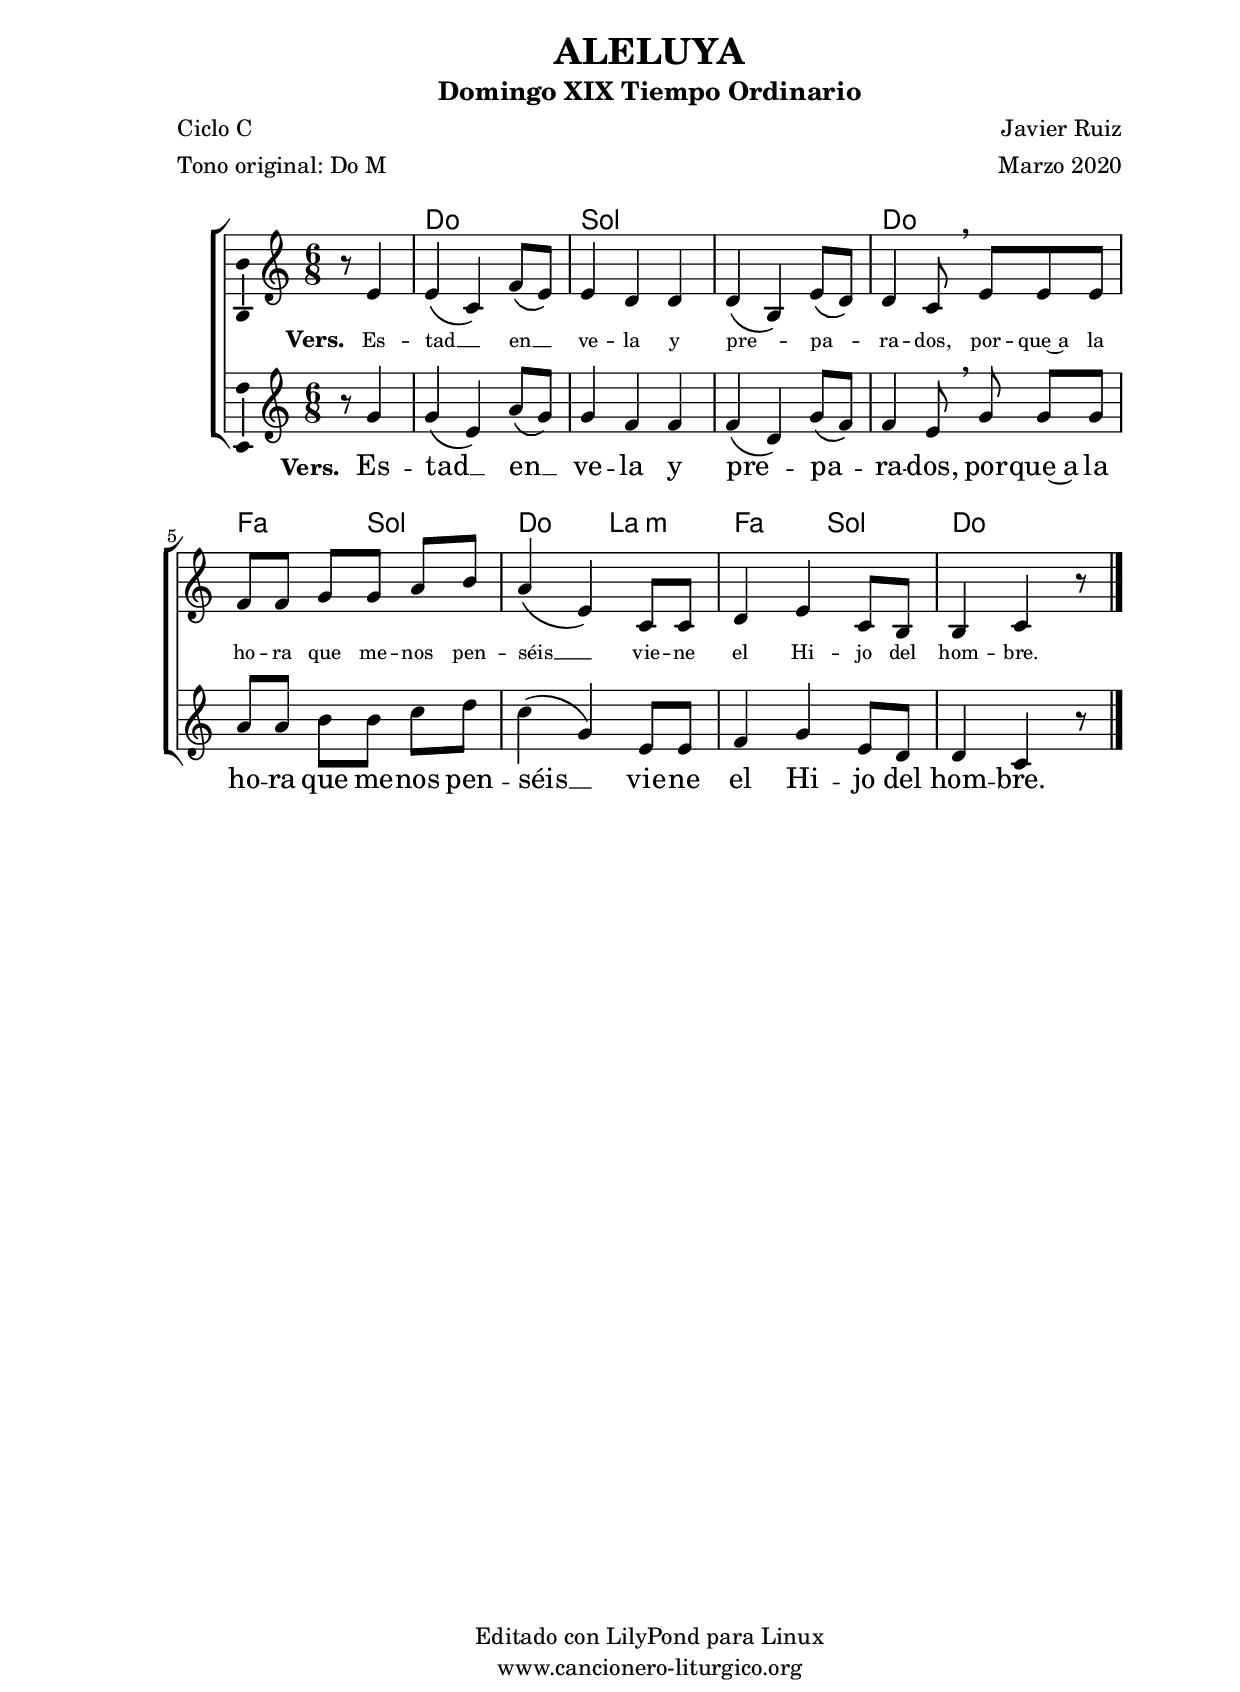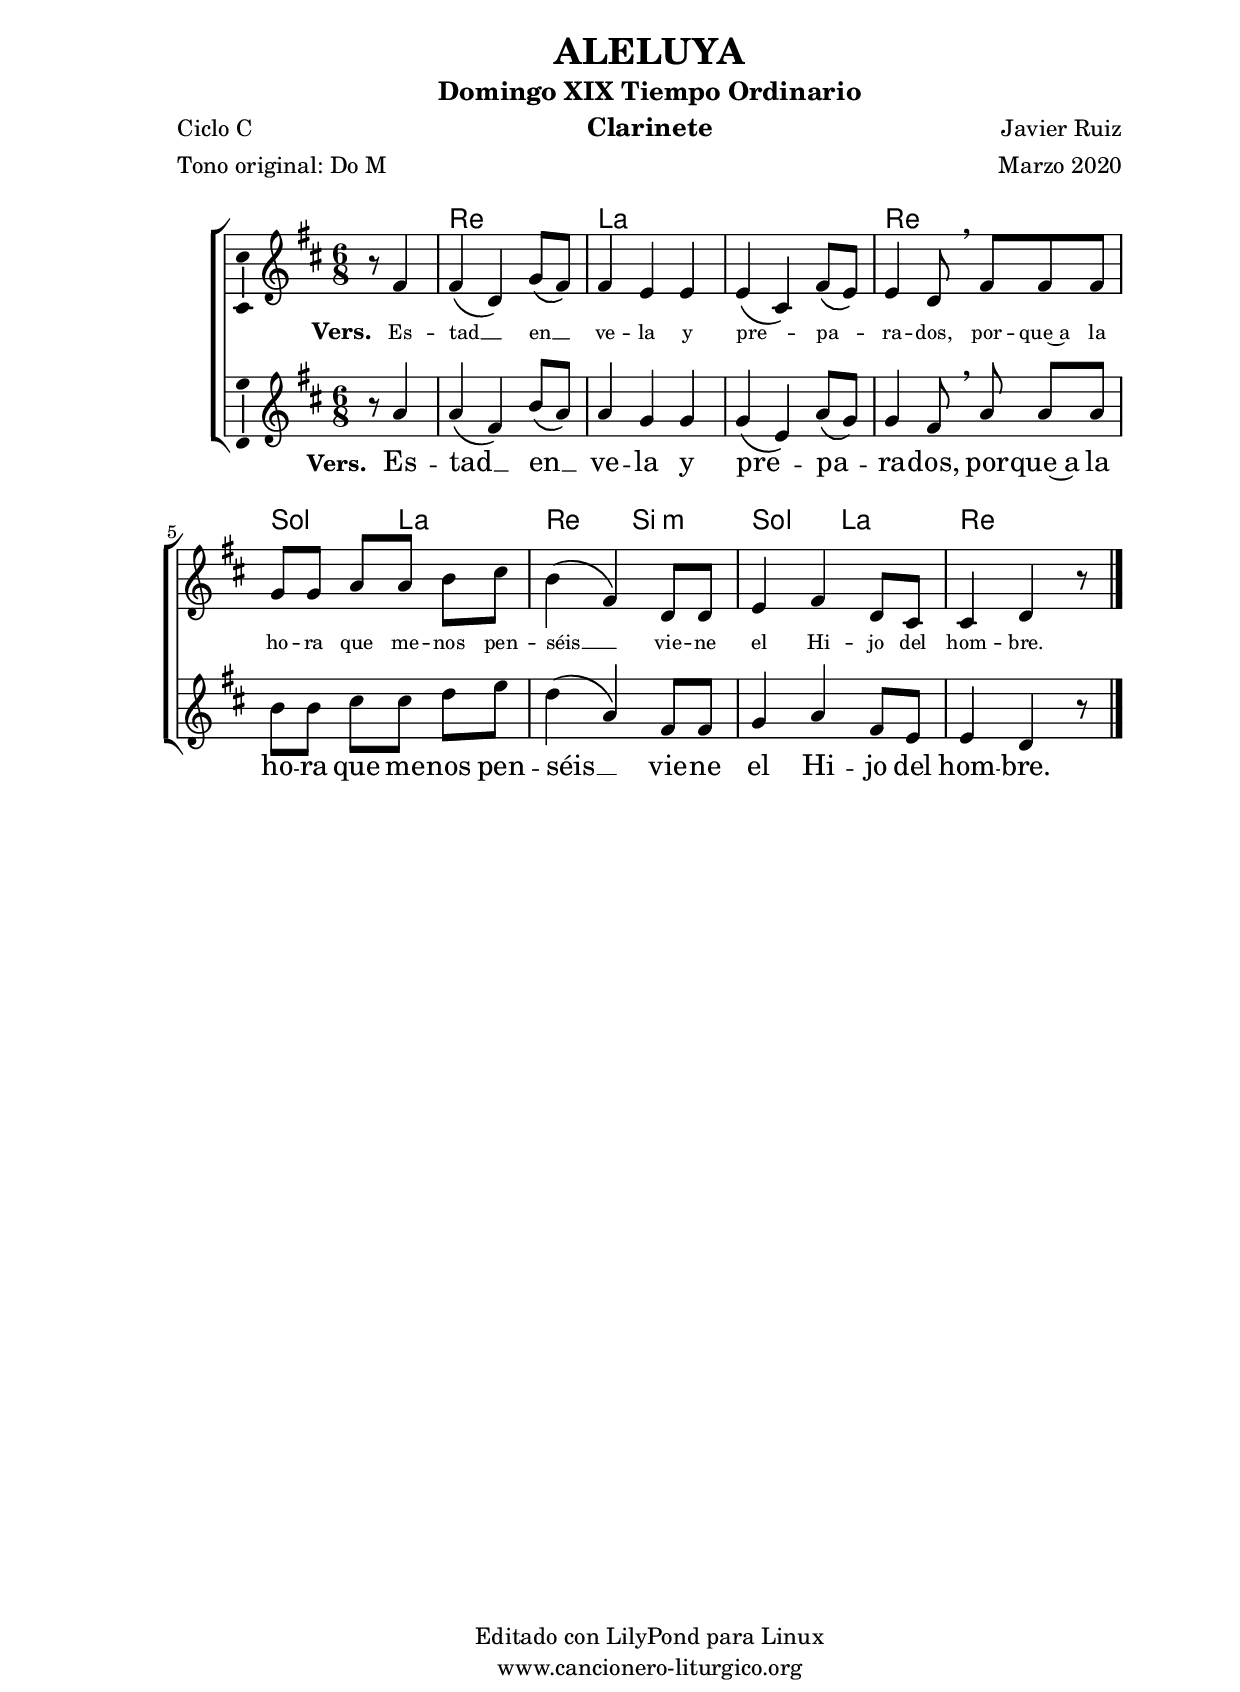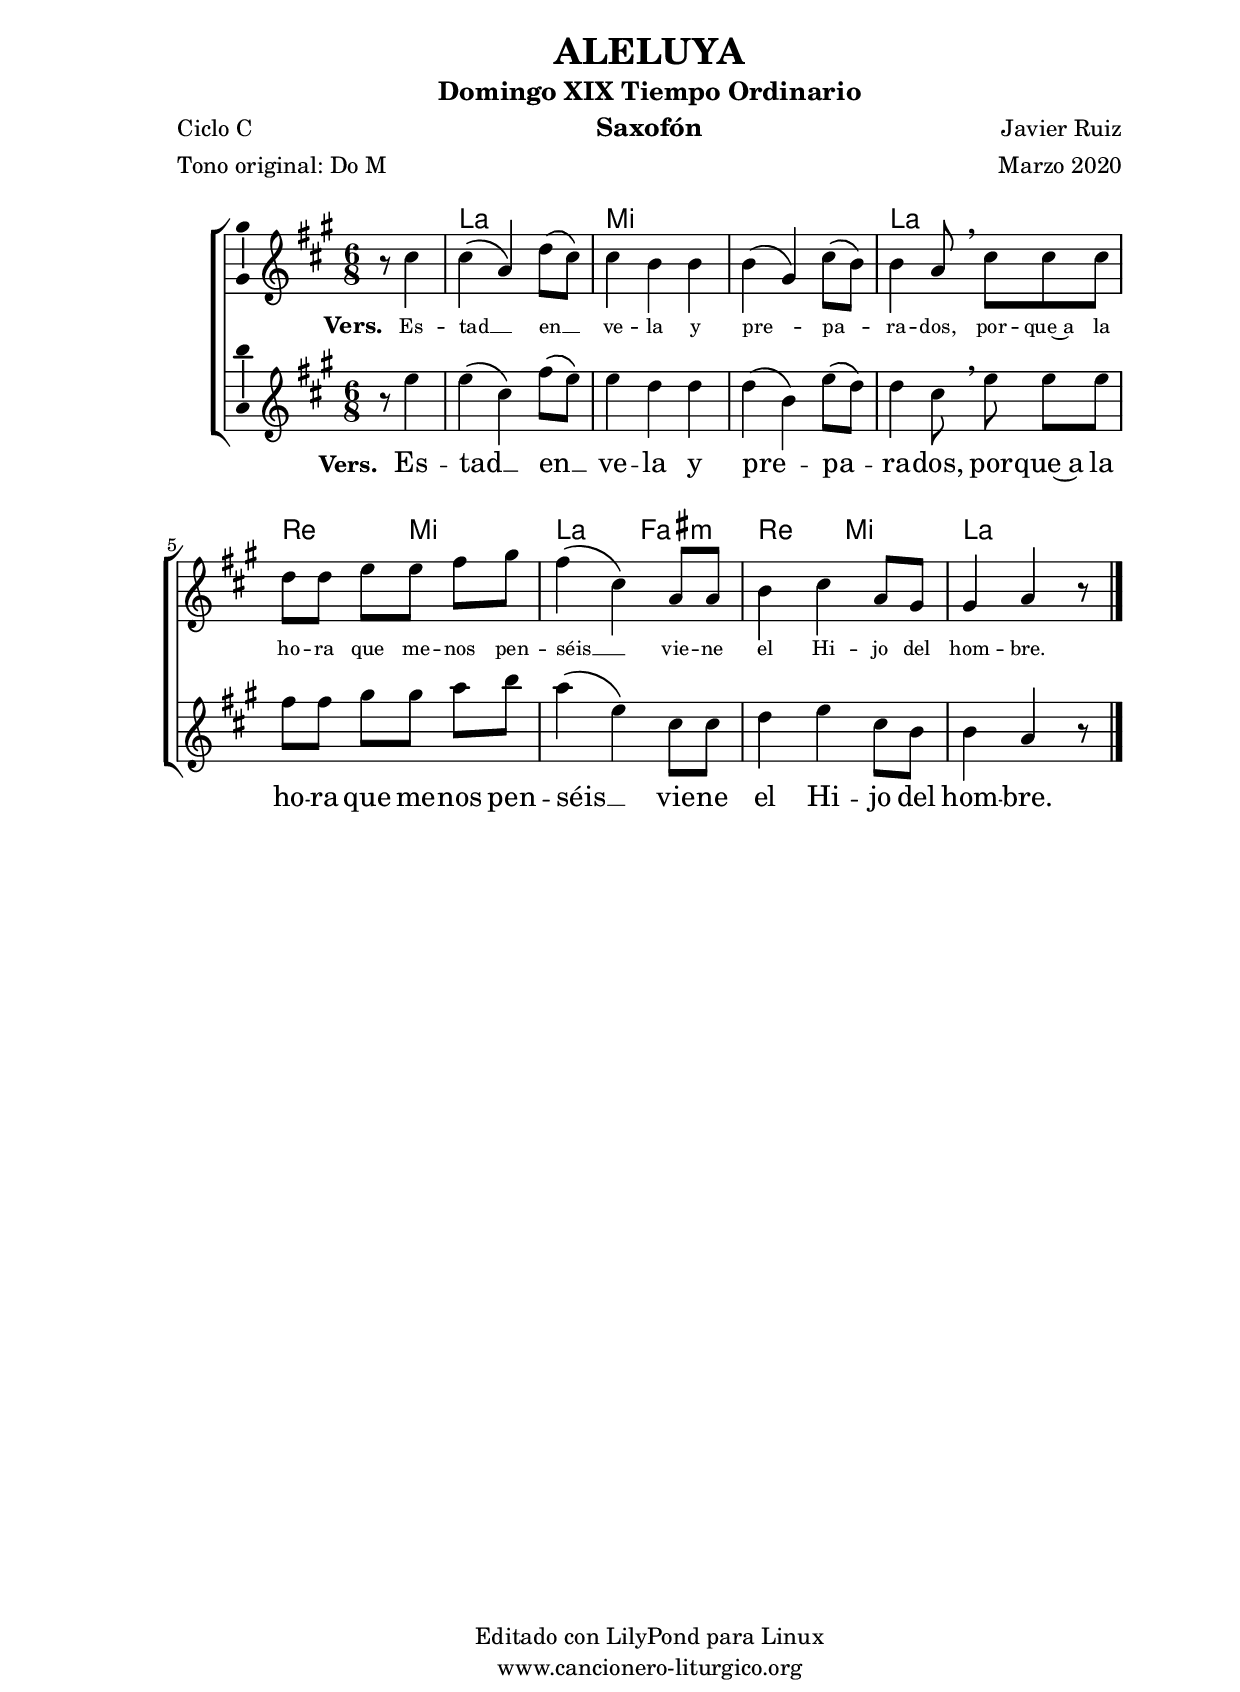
%
%para convertir .midi en .wav:
%timidity filename.midi -Ow -o finename.wav
%
%
%Para convertir de .wav a .mp3:
%lame -h -m j filename.wav
%
%
%para escuchar el midi:
%timidity nombrefichero.midi
%


%versión de lilypond para la que se ha escrito esta partitura:
\version "2.16.0"

	%Tamaño papel
	#(set-default-paper-size "a4")
	%Tamaño partitura
	#(set-global-staff-size 20)
	%No responde al pulsar sobre una nota
	#(ly:set-option 'point-and-click #f)

%parámetros del encabezamiento:
\header {
	title = "ALELUYA"
	subtitle = "Domingo XIX Tiempo Ordinario"
	composer = "Javier Ruiz"
	poet = "Ciclo C"
	meter = "Tono original: Do M"
	arranger = "Marzo 2020"
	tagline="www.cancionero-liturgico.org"
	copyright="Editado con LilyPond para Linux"
	}

%parámetros asociados al papel:
\paper  {
	oddHeaderMarkup = \markup {\fill-line { \on-the-fly #not-first-page \fromproperty #'header:title \on-the-fly #not-first-page \fromproperty #'header:composer }}
	evenHeaderMarkup = \markup {\fill-line { \fromproperty #'header:composer \fromproperty #'header:title }}
	#(set-paper-size "a4")
	print-page-number = ##f
	first-page-number = 1
	print-first-page-number = ##f
%	head-separation = 3.0 \cm
	top-margin = 1.5 \cm
%	top-margin = 2.0 \cm
%%%	bottom-margin = 0.5\cm
	bottom-margin = 0.2\cm
	left-margin = 3.0 \cm
	line-width = 16.0 \cm 
	indent = 8\mm
	interscoreline = 2.\mm
	between-system-space = 15\mm
%	para que las partituras no llenen la hoja:
	ragged-bottom = ##t
%	idem para la última hoja:
	ragged-last-bottom = ##f
%	para que las partituras llenen el ancho del papel:
	ragged-last = ##f
	after-title-space = 2.5 \cm
%page-count=2
system-count=2

	%Flexible Vertical Spacing
%	markup-markup-spacing =
%	#'((basic-distance . 15) (minimum-distance . 15) (padding . 3))
	markup-system-spacing =
	#'((basic-distance . 15) (minimum-distance . 15) (padding . 3))
	system-system-spacing =
	#'((basic-distance . 15) (minimum-distance . 15) (padding . 3))
	score-system-spacing =
	#'((basic-distance . 15) (minimum-distance . 15) (padding . 5))
%	top-system-spacing = % header
%	#'((basic-distance . 8) (minimum-distance . 0) (padding . 0))
%	top-markup-spacing =
%	#'((basic-distance . 20) (minimum-distance . 20) (padding . 0))
	last-bottom-spacing = % footer
	#'((basic-distance . 5) (minimum-distance . 5) (padding . 0))
%	score-markup-spacing =
%	#'((basic-distance . 16) (minimum-distance . 13) (padding . 0))

	}


%parámetros que afectan a toda la partitura:
global =  {
	%clave de sol (G):
	\clef G
	%armadura:
%	\transpose ees f
	\key c \major
	\tempo 4.=60
	\set Score.tempoHideNote = ##t
	}


acordes = {
	\italianChords
	\chordmode {
%	\transpose ees f
{

s4.
c4. c g g g g c c f g c a:m f g c c4

	}
	}
}


melodiatrompeta = 
%	\transpose ees f
{

	\relative c''{
	\time 6/8

\partial4.
r4.
r2.
r8 g16 a b c d4.
r2.
r8 c16 d e f g4.
r2.
r8 c,16 b a g a4.
r2.
r8 c16 d c b c4

}
	\bar "|."
	}


melodiatres = 
%	\transpose ees f
{

	\relative c'{
	\time 6/8

\partial4.
r8 e4
e4 \(c4\) f8 \(e\)
e4 d4 \noBeam d4
d4 \(b4\) e8 \(d\)
d4 c8 \breathe e8 e e
f8 f g8 [g] a8 b
a4 \(e4\) c8 c
d4 e4 c8 b
b4 c4 r8

}

	\bar "|."
	}


melodiabajo = 
%	\transpose ees f
{

	%clave de fa (F):
	\clef F

	\relative c{
	\time 6/8

\partial4.
r4.
c4 c8 c4.
g4 g8 g4.
g4 g8 g4.
c4 c8 c4.
f4 f8 g4 g8
c,4 c8 a4 a8
f'4 f8 g4 g8
c,4 c8 c4

}

	\bar "|."
	}


melodia = 
%	\transpose ees f
{

	\relative c'{
	\time 6/8

\partial4.
r8 g'4
g4 \(e4\) a8 \(g\)
g4 f4 \noBeam f4
f4 \(d4\) g8 \(f\)
f4 e8 \breathe g8 \noBeam g g
a8 [a] \noBeam b [b] \noBeam c8 [d]
c4 \(g4\) e8 e
f4 g4 e8 d
d4 c4 r8

}

	\bar "|."
	}


texto = \lyricmode {
\set stanza =#"Vers. "
Es -- tad __ _ en __ _ ve -- la y pre -- _ pa -- _ ra -- dos,
por -- que~a la ho -- ra que me -- nos pen -- séis __ _
vie -- ne el Hi -- jo del hom -- bre.
	}

textotres = \lyricmode {
\override LyricText #'font-size = #-1
\set stanza =#"Vers. "
Es -- tad __ _ en __ _ ve -- la y pre -- _ pa -- _ ra -- dos,
por -- que~a la ho -- ra que me -- nos pen -- séis __ _
vie -- ne el Hi -- jo del hom -- bre.
	}


acordesStaff = \context ChordNames = acordesStaff <<
	\set chordChanges = ##t
	\acordes
	>>

voztrompetaStaff = \context Voice = voztrompetaStaff
<<
	\override Staff.StaffSymbol #'staff-space = #(magstep -0.35)
	\set Staff.midiInstrument = #"trumpet"
	\set Staff.midiMinimumVolume = #0.4
	\set Staff.midiMaximumVolume = #0.6
	\global
	\melodiatrompeta
	>>

voztresStaff = \context Voice = voztresStaff
\with {\consists "Ambitus_engraver"}
<<
%	\override Staff.StaffSymbol #'staff-space = #(magstep -0.35)
	\set Staff.midiInstrument = #"violin"
	\set Staff.midiMinimumVolume = #0.6
	\set Staff.midiMaximumVolume = #0.8
	\global
	\relative c' \melodiatres
	>>

vozStaff = \context Voice = vozStaff
\with {\consists "Ambitus_engraver"}
<<
%	\set Staff.instrumentName = ""
%	\set Staff.shortInstrumentName = ""
%	\set Staff.midiInstrument = #"clarinet"
%	\set Staff.midiInstrument = #"cello"
	\set Staff.midiInstrument = #"flute"
%	\set Staff.midiInstrument = #"electric guitar (jazz)"
%	\set Staff.midiInstrument = #"english horn"
%	\set Staff.midiInstrument = #"violin"
%	\set Staff.midiInstrument = #"glockenspiel"
	\set Staff.midiMinimumVolume = #0.8
	\set Staff.midiMaximumVolume = #1.0
	\global
	\melodia
	>>

vozbajoStaff = \context Voice = vozbajoStaff
<<
	\override Staff.StaffSymbol #'staff-space = #(magstep -0.35)
	\set Staff.midiInstrument = #"english horn"
	\set Staff.midiMinimumVolume = #0.6
	\set Staff.midiMaximumVolume = #0.8
	\global
	\melodiabajo
	>>

textoStaff = \context Lyrics = textoStaff <<
	\lyricsto vozStaff \texto
	>>

textotresStaff = \context Lyrics = textotresStaff <<
	\lyricsto voztresStaff \textotres
	>>


\book {
	\score {
		<<
		\context ChoirStaff {
%			\override StaffGroup.SystemStartBracket #'collapse-height = #1
%			\override Score.SystemStartBar #'collapse-height = #1
			<<
			\acordesStaff
%			\voztrompetaStaff
			\voztresStaff
			\textotresStaff
			\vozStaff
			\textoStaff
%			\vozbajoStaff
			>>
			}
		>>
		\layout {
	    		\context {
				\Lyrics
				\override LyricText #'font-size = #2
				}
	   		 \context {
				\Score
				\override StaffSymbol #'staff-space = #(magstep +3)
				}
			}
		}
	\score {
		\unfoldRepeats
		<<
		\context ChoirStaff {
			<<
			\acordesStaff
			\voztrompetaStaff
			\voztresStaff
			\vozStaff
			\vozbajoStaff
			>>
			}
		>>
		\midi {
	  		\context {
	  			\Score
				tempoWholesPerMinute = #(ly:make-moment 70 4)
				}
			}
		}
	}


%Partitura para clarinete
#(define output-suffix "C")
\book {
	\header{
		instrument = "Clarinete"
		}
	\score {
		<<
		\context ChoirStaff {
%			\override StaffGroup.SystemStartBracket #'collapse-height = #1
%			\override Score.SystemStartBar #'collapse-height = #1
\transpose c d
			<<
			\acordesStaff
%			\voztrompetaStaff
			\voztresStaff
			\textotresStaff
			\vozStaff
			\textoStaff
%			\vozbajoStaff
			>>
			}
		>>
		\layout {
	    		\context {
				\Lyrics
				\override LyricText #'font-size = #2
				}
	   		 \context {
				\Score
				\override StaffSymbol #'staff-space = #(magstep +3)
				}
			}
		}
	}


%Partitura para saxofón
#(define output-suffix "S")
\book {
	\header{
		instrument = "Saxofón"
		}
	\score {
		<<
		\context ChoirStaff {
%			\override StaffGroup.SystemStartBracket #'collapse-height = #1
%			\override Score.SystemStartBar #'collapse-height = #1
\transpose c a
			<<
			\acordesStaff
%			\voztrompetaStaff
			\voztresStaff
			\textotresStaff
			\vozStaff
			\textoStaff
%			\vozbajoStaff
			>>
			}
		>>
		\layout {
	    		\context {
				\Lyrics
				\override LyricText #'font-size = #2
				}
	   		 \context {
				\Score
				\override StaffSymbol #'staff-space = #(magstep +3)
				}
			}
		}
	}


